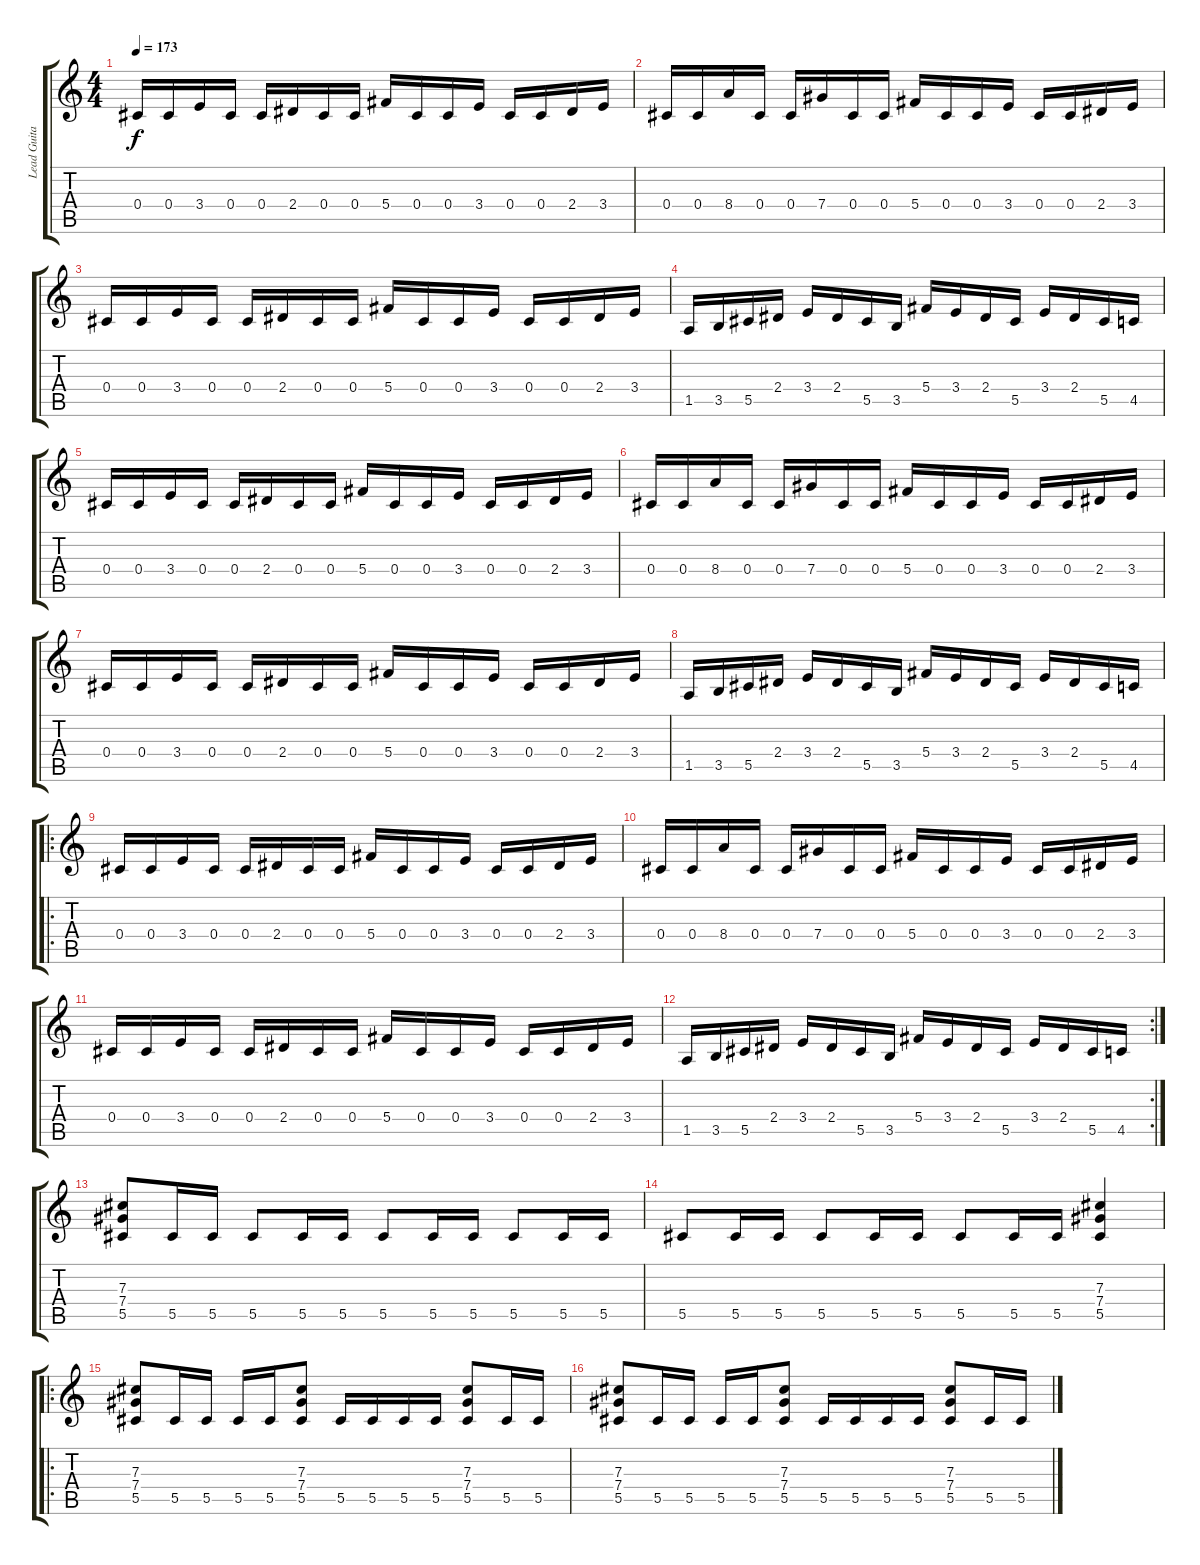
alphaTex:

\track ("Lead Guitar" "Lead Guita") {instrument overdrivenguitar}
\staff {score tabs}
\tuning (Eb4 Bb3 Gb3 Db3 Ab2 Eb2) {hide}
\ts (4 4)
\tempo 173
\clef g2
\ks c
0.4.16{dy f instrument overdrivenguitar} 0.4.16 3.4.16 0.4.16 0.4.16 2.4.16 0.4.16 0.4.16 5.4.16 0.4.16 0.4.16 3.4.16 0.4.16 0.4.16 2.4.16 3.4.16 |
0.4.16 0.4.16 8.4.16 0.4.16 0.4.16 7.4.16 0.4.16 0.4.16 5.4.16 0.4.16 0.4.16 3.4.16 0.4.16 0.4.16 2.4.16 3.4.16 |
0.4.16 0.4.16 3.4.16 0.4.16 0.4.16 2.4.16 0.4.16 0.4.16 5.4.16 0.4.16 0.4.16 3.4.16 0.4.16 0.4.16 2.4.16 3.4.16 |
1.5.16 3.5.16 5.5.16 2.4.16 3.4.16 2.4.16 5.5.16 3.5.16 5.4.16 3.4.16 2.4.16 5.5.16 3.4.16 2.4.16 5.5.16 4.5.16 |
0.4.16 0.4.16 3.4.16 0.4.16 0.4.16 2.4.16 0.4.16 0.4.16 5.4.16 0.4.16 0.4.16 3.4.16 0.4.16 0.4.16 2.4.16 3.4.16 |
0.4.16 0.4.16 8.4.16 0.4.16 0.4.16 7.4.16 0.4.16 0.4.16 5.4.16 0.4.16 0.4.16 3.4.16 0.4.16 0.4.16 2.4.16 3.4.16 |
0.4.16 0.4.16 3.4.16 0.4.16 0.4.16 2.4.16 0.4.16 0.4.16 5.4.16 0.4.16 0.4.16 3.4.16 0.4.16 0.4.16 2.4.16 3.4.16 |
1.5.16 3.5.16 5.5.16 2.4.16 3.4.16 2.4.16 5.5.16 3.5.16 5.4.16 3.4.16 2.4.16 5.5.16 3.4.16 2.4.16 5.5.16 4.5.16 |
\ro
0.4.16 0.4.16 3.4.16 0.4.16 0.4.16 2.4.16 0.4.16 0.4.16 5.4.16 0.4.16 0.4.16 3.4.16 0.4.16 0.4.16 2.4.16 3.4.16 |
0.4.16 0.4.16 8.4.16 0.4.16 0.4.16 7.4.16 0.4.16 0.4.16 5.4.16 0.4.16 0.4.16 3.4.16 0.4.16 0.4.16 2.4.16 3.4.16 |
0.4.16 0.4.16 3.4.16 0.4.16 0.4.16 2.4.16 0.4.16 0.4.16 5.4.16 0.4.16 0.4.16 3.4.16 0.4.16 0.4.16 2.4.16 3.4.16 |
\rc 2
1.5.16 3.5.16 5.5.16 2.4.16 3.4.16 2.4.16 5.5.16 3.5.16 5.4.16 3.4.16 2.4.16 5.5.16 3.4.16 2.4.16 5.5.16 4.5.16 |
(7.3 7.4 5.5).8 5.5.16 5.5.16 5.5.8 5.5.16 5.5.16 5.5.8 5.5.16 5.5.16 5.5.8 5.5.16 5.5.16 |
5.5.8 5.5.16 5.5.16 5.5.8 5.5.16 5.5.16 5.5.8 5.5.16 5.5.16 (7.3 7.4 5.5).4 |
\ro
(7.3 7.4 5.5).8 5.5.16 5.5.16 5.5.16 5.5.16 (7.3 7.4 5.5).8 5.5.16 5.5.16 5.5.16 5.5.16 (7.3 7.4 5.5).8 5.5.16 5.5.16 |
(7.3 7.4 5.5).8 5.5.16 5.5.16 5.5.16 5.5.16 (7.3 7.4 5.5).8 5.5.16 5.5.16 5.5.16 5.5.16 (7.3 7.4 5.5).8 5.5.16 5.5.16
